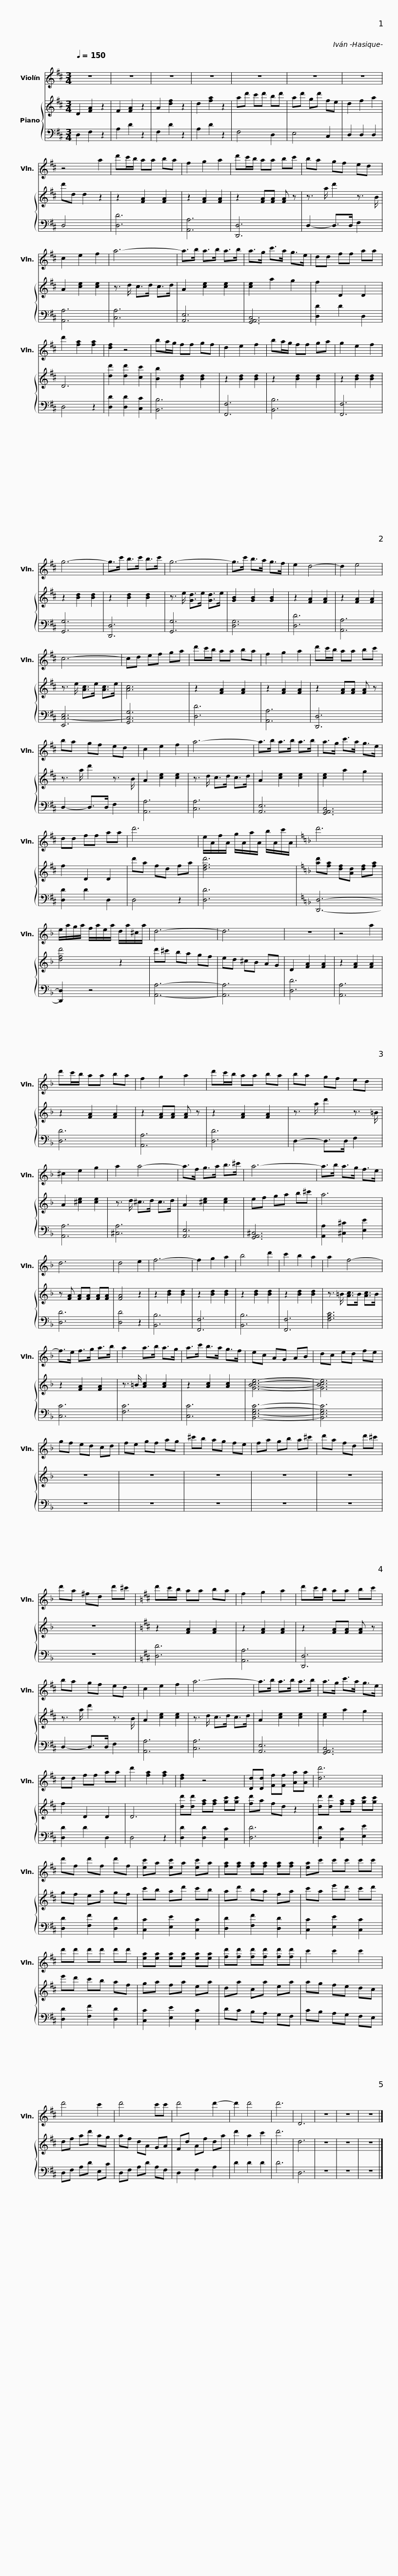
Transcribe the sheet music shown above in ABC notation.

X:1
%%score 1 { 2 | 3 }
L:1/8
Q:1/4=150
M:3/4
I:linebreak $
K:D
V:1 treble
V:2 treble
V:3 bass
V:1
 z6 | z6 | z6 | z6 | z6 | %5
 z6 | z6 | z4 a2 |$ d'c'/b/ aa ba | f2 g2 a2 | %10
 d'c'/b/ aa bc' | ba gf ed | c2 e2 f2 | a6- |$ a>b a>b a>b | %15
 a>g c'>a g>e | dd ff aa | d'2 [fa]2 [fa]2 | [df]2 z4 | ba/g/ ff gf | %20
 d2 e2 f2 |$ ba/g/ ff ga | g2 e2 f2 | g6- | g>c' b>c' b>c' | %25
 g6- | g>c' b>a g>f | e2 d4- |$ d2 e4 | c6- | %30
 cd ef ga | d'c'/b/ aa ba | f2 g2 a2 | d'c'/b/ aa bc' |$ ba gf ed | %35
 c2 e2 f2 | a6- | a>b a>b a>b | a>g c'>a g>e | dd ff aa |$ %40
 d'6 | e/A/f/A/ g/A/a/A/ b/A/c'/A/ |[K:F] d'6 | e/a/g/a/ f/a/e/a/ d/a/^c/a/ |$ d6- | %45
 d6 | z6 | z4 a2 | d'c'/b/ aa ba | f2 g2 a2 |$ %50
 d'c'/b/ aa ba | ba gf ed | ^c2 e2 g2 | a2 a4- | a>f g>a b>^c' |$ %55
 a6- | a>b a>g f>e | d6 | d4 e2 | f6- | %60
 f2 g2 a2 | b4 d'2 | c'2 b2 a2 |$ a2 f4- | f>e f>g a>b | %65
 a2 a>b a>g | a>c' b>a g>f | ec AG AB | dc ed fe |$ gf ed cd | %70
 fe gf ag | ^c'b ag fe | fa gb a^c' |$ d'a fd d'^c' | d'a ^fd d'^c' | %75
[K:D] d'c'/b/ aa ba | f2 g2 a2 | d'c'/b/ aa bc' |$ ba gf ed | c2 e2 f2 | %80
 a6- | a>b a>b a>b | a>g c'>a g>e | dd ff aa |$ d'2 [fa]2 [fa]2 | %85
 [df]2 z4 | [Dd][Dd] [Ff][Ff] [Aa][Aa] | [dd']6 | d'f d'f d'f | [ec']a [ec']a [ec']a |$ %90
 [fa][fa] [fa][fa] [fa][fa] | [ea]c' c'c' c'c' | d'd' d'd' d'd' | [ea][ea] [ea][ea] [ea][ea] | [fd'][fd'] [fd'][fd'] [fd'][fd'] |$ %95
 c'2 c'2 c'2 | d'4 c'2 | d'4 c'c' | d'4 d'2- | d'2 d'4 | %100
 d'6 | D6 | z6 | z6 | z6 |] %105
V:2
 D2 [FA]2 z2 | F2 [FA]2 z2 | A2 [df]2 z2 | d2 [fa]2 z2 | ad' c'd' bd' | %5
 ad' gd' fe | d2 f2 a2 | d'd d2 z2 |$ z2 [FA]2 [FA]2 | z2 [FA]2 [FA]2 | %10
 z2 [FA][FA] [FA] z | z3/2 a/ d'2 z3/2 B/ | A2 [ce]2 [ce]2 | z3/2 d/ c>d c>d |$ A2 [ce]2 [ce]2 | %15
 [ce]2 a2 g2 | f2 D2 D2 | D6 | [dd']2 [dd']2 [cc']2 | [Bb]2 [Bd]2 [Bd]2 | %20
 z2 [Bd]2 [Bd]2 |$ z2 [Bd]2 [Bd]2 | z2 [Bd]2 [Bd]2 | z2 [Bd]2 [Bd]2 | z2 [Bd]2 [Bd]2 | %25
 z3/2 e/ [Gd]>e [Gd]>e | [GB]2 [GB]2 [GB]2 | z2 [FA]2 [FA]2 |$ z2 [FA]2 [FA]2 | z3/2 e/ [Ac]>e [Ac]>e | %30
 [Ac]6 | z2 [FA]2 [FA]2 | z2 [FA]2 [FA]2 | z2 [FA][FA] [FA] z |$ z3/2 a/ d'2 z3/2 B/ | %35
 A2 [ce]2 [ce]2 | z3/2 d/ c>d c>d | A2 [ce]2 [ce]2 | [ce]2 a2 g2 | f2 D2 D2 |$ %40
 d'a fd fa | [dfd']6 |[K:F] [ad'][fa] [df][Ad] [df][fa] | [dfd']4 z2 |$ d'^c' ba gf | %45
 ed ^cB AG | D2 [FA]2 [FA]2 | z2 [FA]2 [FA]2 | z2 [FA]2 [FA]2 | z2 [FA][FA] [FA] z |$ %50
 z2 [FA]2 [FA]2 | z3/2 a/ d'2 z3/2 =B/ | A2 [^ce]2 [ce]2 | z3/2 d/ ^c>d c>d | A2 [^ce]2 [ce]2 |$ %55
 ef ga b^c' | a6 | z [FA] [FA][FA] [FA][FA] | [FA]4 z2 | z2 [Bd]2 [Bd]2 | %60
 z2 [Bd]2 [Bd]2 | z2 [Bd]2 [Bd]2 | z2 [Bd]2 [Bd]2 |$ z3/2 =B/ [Ac]>B [Ac]>B | z2 [FA]2 [FA]2 | %65
 z3/2 =B/ [Ac]2 [Ac]2 | z2 [Ac]2 [Ac]2 | [GBce]6- | [GBce]6 |$ z6 | %70
 z6 | z6 | z6 |$ z6 | z6 | %75
[K:D] z2 [FA]2 [FA]2 | z2 [FA]2 [FA]2 | z2 [FA][FA] [FA] z |$ z3/2 a/ d'2 z3/2 B/ | A2 [ce]2 [ce]2 | %80
 z3/2 d/ c>d c>d | A2 [ce]2 [ce]2 | [ce]2 a2 g2 | f2 D2 D2 |$ D6 | %85
 [dd'][dd'] [fa][fa] [gc'][gc'] | [fd']a fd z2 | [dd'][dd'] [fa][fa] [gc'][gc'] | gf ea gf | c'b ad' c'b |$ %90
 ad' ba fa | c'a e'd' c'd' | e'd' c'b af | ga fa ea | da ca ea |$ %95
 ag fe dc | df ad' ag | af dA GA | Fd Af da | d'2 a2 c'2 | %100
 d'6 | d6 | z6 | z6 | z6 |] %105
V:3
 D,2 F,2 z2 | A,2 D2 z2 | F,2 D2 z2 | A,2 D2 z2 | F,4 D,2 | %5
 E,4 C,2 | D,2 D,2 D,2 | D,4 x2 |$ [D,D]6 | [A,,A,]6 | %10
 [D,,D,]6 | D,2- D,>D, F,2 | [A,,A,]6 | [C,A,]6 |$ [A,,E,]6 | %15
 [G,,A,,C,]6 | [D,D]2 D2 D,2 | D,4 z2 | [D,D]2 [D,D]2 [C,C]2 | [B,,B,]6 | %20
 [F,,F,]6 |$ [B,,B,]6 | [F,,F,]6 | [G,,G,]6 | [D,,D,]6 | %25
 [G,,G,]6 | [D,G,]6 | [D,D]6 |$ [A,,A,]6 | [E,,C,-E,]6 | %30
 [G,,C,G,]6 | [D,D]6 | [A,,A,]6 | [D,,D,]6 |$ D,2- D,>D, F,2 | %35
 [A,,A,]6 | [C,A,]6 | [A,,E,]6 | [G,,A,,C,]6 | [D,D]2 D2 D,2 |$ %40
 D,4 z2 | [D,D]6 |[K:F] [D,,D,]6- | [D,,D,]2 z4 |$ [A,,A,]6- | %45
 [A,,A,]6 | [D,D]6 | [A,,A,]6 | [D,D]6 | [A,,A,]6 |$ %50
 [D,D]6 | D,2- D,>D, F,2 | [A,,A,]6 | [^C,A,]6 | [A,,E,]6 |$ %55
 [G,,A,,^C,]6 | [A,,A,]2 [^C,^C]2 [E,E]2 | [D,D]6 | [D,D]4 z2 | [B,,B,]6 | %60
 [F,,F,]6 | [B,,B,]6 | [F,,F,]6 |$ [F,A,C]6 | [C,C]6 | %65
 [F,C]6 | [C,C]6 | [B,,E,G,C]6- | [B,,E,G,C]6 |$ z6 | %70
 z6 | z6 | z6 |$ z6 | z6 | %75
[K:D] [D,D]6 | [A,,A,]6 | [D,,D,]6 |$ D,2- D,>D, F,2 | [A,,A,]6 | %80
 [C,A,]6 | [A,,E,]6 | [G,,A,,C,]6 | [D,D]2 D2 D,2 |$ D,4 z2 | %85
 [D,D]2 [D,D]2 [C,C]2 | [D,D]6 | [D,D]2 [C,C]2 [E,E]2 | [D,D]2 [F,F]2 [D,D]2 | [C,C]2 [E,E]2 [C,C]2 |$ %90
 [D,D]2 [F,F]2 [D,D]2 | [C,C]2 [E,E]2 [C,C]2 | [D,D]2 [F,F]2 [D,D]2 | [C,C]2 [E,E]2 [C,C]2 | DC B,A, G,F, |$ %95
 CB, A,G, F,E, | D,F, A,D E,C | D,F, A,D A,F, | D,2 F,2 A,2 | D2 D2 D2 | %100
 D6 | D,6 | z6 | z6 | z6 |] %105
